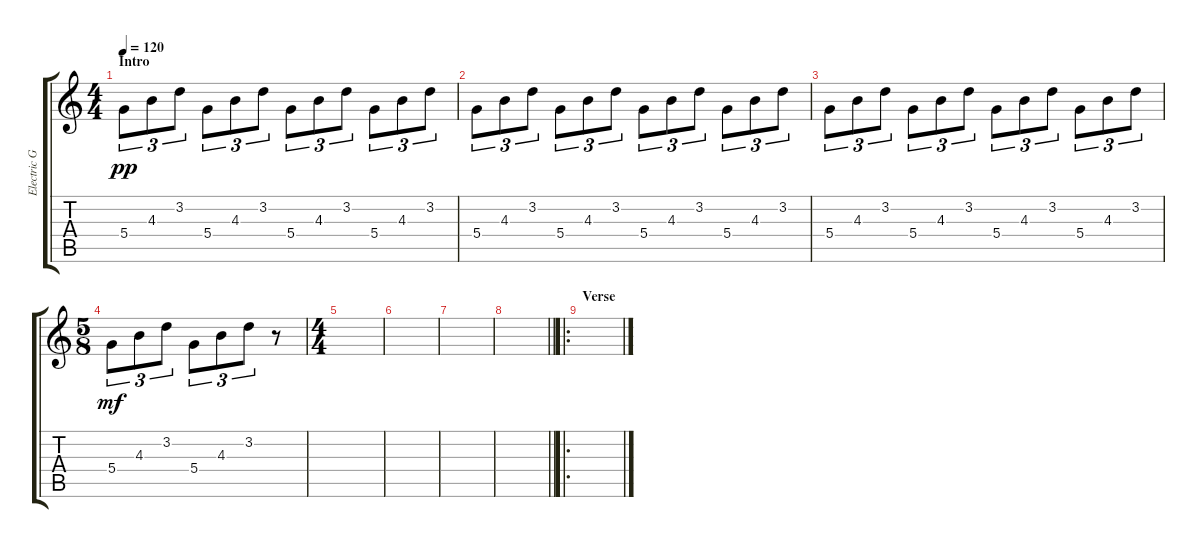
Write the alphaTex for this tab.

\track ("Electric Guitar Clean 1" "Electric G") {instrument electricguitarclean}
\staff {score tabs}
\tuning (E4 B3 G3 D3 A2 E2) {hide}
\ts (4 4)
\section ("" "Intro")
\tempo 120
\clef g2
\ks c
5.4.8{tu (3 2) dy pp instrument electricguitarclean} 4.3.8{tu (3 2)} 3.2.8{tu (3 2)} 5.4.8{tu (3 2)} 4.3.8{tu (3 2)} 3.2.8{tu (3 2)} 5.4.8{tu (3 2)} 4.3.8{tu (3 2)} 3.2.8{tu (3 2)} 5.4.8{tu (3 2)} 4.3.8{tu (3 2)} 3.2.8{tu (3 2)} |
5.4.8{tu (3 2)} 4.3.8{tu (3 2)} 3.2.8{tu (3 2)} 5.4.8{tu (3 2)} 4.3.8{tu (3 2)} 3.2.8{tu (3 2)} 5.4.8{tu (3 2)} 4.3.8{tu (3 2)} 3.2.8{tu (3 2)} 5.4.8{tu (3 2)} 4.3.8{tu (3 2)} 3.2.8{tu (3 2)} |
5.4.8{tu (3 2)} 4.3.8{tu (3 2)} 3.2.8{tu (3 2)} 5.4.8{tu (3 2)} 4.3.8{tu (3 2)} 3.2.8{tu (3 2)} 5.4.8{tu (3 2)} 4.3.8{tu (3 2)} 3.2.8{tu (3 2)} 5.4.8{tu (3 2)} 4.3.8{tu (3 2)} 3.2.8{tu (3 2)} |
\ts (5 8)
5.4.8{tu (3 2) dy mf} 4.3.8{tu (3 2)} 3.2.8{tu (3 2)} 5.4.8{tu (3 2)} 4.3.8{tu (3 2)} 3.2.8{tu (3 2)} r.8 |
\ts (4 4)
|
|
|
\barLineRight lightlight
|
\ro
\section ("" "Verse")
